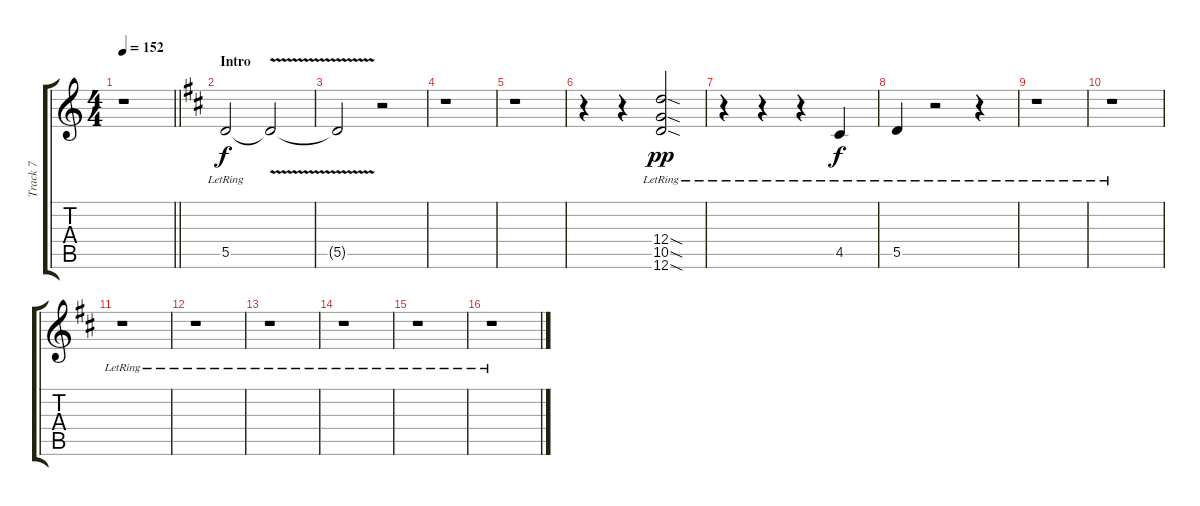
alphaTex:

\track ("Track 7" "Track 7") {instrument electricguitarjazz}
\staff {score tabs}
\tuning (E4 B3 G3 D3 A2 D2) {hide}
\ts (4 4)
\tempo 152
\clef g2
\barLineRight lightlight
\ks c
r.1{dy f instrument electricguitarjazz} |
\section ("" "Intro")
\ks d
5.5{lr}.2 5.5{v t}.2 |
5.5{t}.2 r.2 |
r.1 |
r.1 |
r.4 r.4 (12.4{sod lr} 10.5{sod lr} 12.6{sod lr}).2{dy pp} |
r.4 r.4 r.4 4.5{lr}.4{dy f} |
5.5{lr}.4 r.2 r.4 |
r.1 |
r.1 |
r.1 |
r.1 |
r.1 |
r.1 |
r.1 |
r.1
